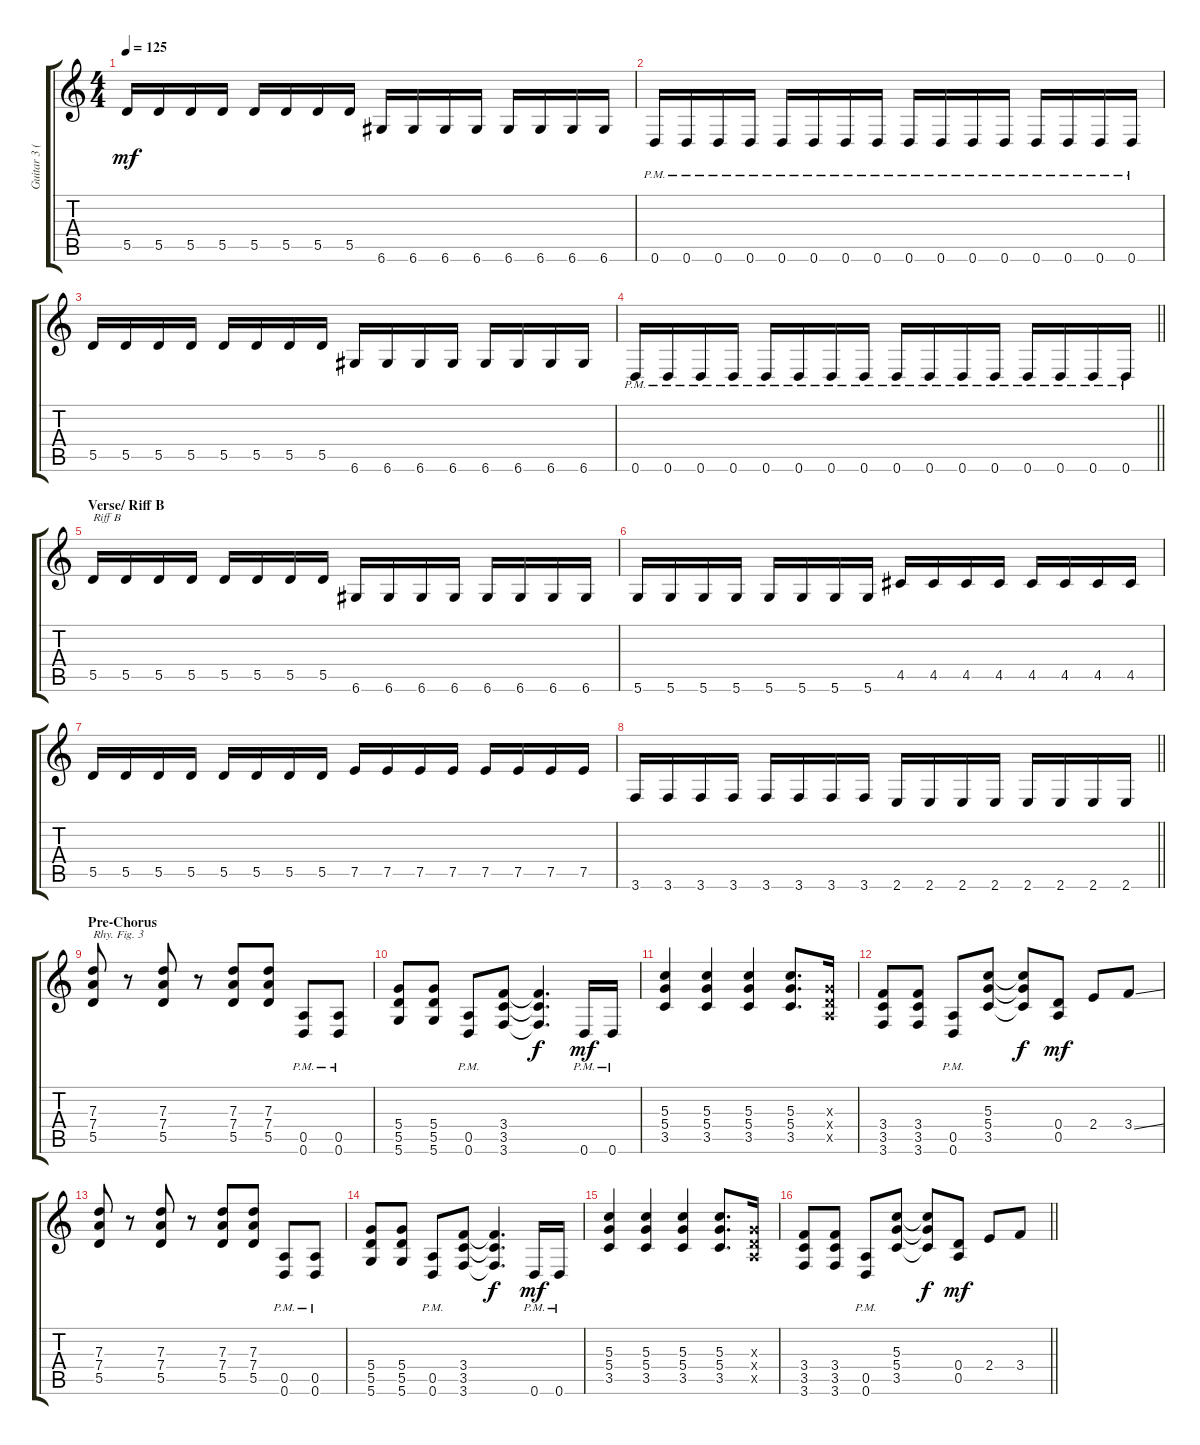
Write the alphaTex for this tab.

\track ("Guitar 3 (elec.)" "Guitar 3 (") {solo instrument distortionguitar}
\staff {score tabs}
\tuning (E4 B3 G3 D3 A2 D2) {hide}
\ts (4 4)
\tempo 125
\clef g2
\ks c
5.5.16{dy mf} 5.5.16 5.5.16 5.5.16 5.5.16 5.5.16 5.5.16 5.5.16 6.6.16 6.6.16 6.6.16 6.6.16 6.6.16 6.6.16 6.6.16 6.6.16 |
0.6{pm}.16 0.6{pm}.16 0.6{pm}.16 0.6{pm}.16 0.6{pm}.16 0.6{pm}.16 0.6{pm}.16 0.6{pm}.16 0.6{pm}.16 0.6{pm}.16 0.6{pm}.16 0.6{pm}.16 0.6{pm}.16 0.6{pm}.16 0.6{pm}.16 0.6{pm}.16 |
5.5.16 5.5.16 5.5.16 5.5.16 5.5.16 5.5.16 5.5.16 5.5.16 6.6.16 6.6.16 6.6.16 6.6.16 6.6.16 6.6.16 6.6.16 6.6.16 |
\barLineRight lightlight
0.6{pm}.16 0.6{pm}.16 0.6{pm}.16 0.6{pm}.16 0.6{pm}.16 0.6{pm}.16 0.6{pm}.16 0.6{pm}.16 0.6{pm}.16 0.6{pm}.16 0.6{pm}.16 0.6{pm}.16 0.6{pm}.16 0.6{pm}.16 0.6{pm}.16 0.6{pm}.16 |
\section ("" "Verse/ Riff B")
5.5.16{txt "Riff B"} 5.5.16 5.5.16 5.5.16 5.5.16 5.5.16 5.5.16 5.5.16 6.6.16 6.6.16 6.6.16 6.6.16 6.6.16 6.6.16 6.6.16 6.6.16 |
5.6.16 5.6.16 5.6.16 5.6.16 5.6.16 5.6.16 5.6.16 5.6.16 4.5.16 4.5.16 4.5.16 4.5.16 4.5.16 4.5.16 4.5.16 4.5.16 |
5.5.16 5.5.16 5.5.16 5.5.16 5.5.16 5.5.16 5.5.16 5.5.16 7.5.16 7.5.16 7.5.16 7.5.16 7.5.16 7.5.16 7.5.16 7.5.16 |
\barLineRight lightlight
3.6.16 3.6.16 3.6.16 3.6.16 3.6.16 3.6.16 3.6.16 3.6.16 2.6.16 2.6.16 2.6.16 2.6.16 2.6.16 2.6.16 2.6.16 2.6.16 |
\section ("" "Pre-Chorus")
(7.3 7.4 5.5).8{txt "Rhy. Fig. 3"} r.8 (7.3 7.4 5.5).8 r.8 (7.3 7.4 5.5).8 (7.3 7.4 5.5).8 (0.5{pm} 0.6{pm}).8 (0.5{pm} 0.6{pm}).8 |
(5.4 5.5 5.6).8 (5.4 5.5 5.6).8 (0.5{pm} 0.6{pm}).8 (3.4 3.5 3.6).8 (3.4{t} 3.5{t} 3.6{t}).4{d dy f} 0.6{pm}.16{dy mf} 0.6{pm}.16 |
(5.3 5.4 3.5).4 (5.3 5.4 3.5).4 (5.3 5.4 3.5).4 (5.3 5.4 3.5).8{d} (0.3{x} 0.4{x} 0.5{x}).16 |
(3.4 3.5 3.6).8 (3.4 3.5 3.6).8 (0.5{pm} 0.6{pm}).8 (5.3 5.4 3.5).8 (5.3{t} 5.4{t} 3.5{t}).8{dy f} (0.4 0.5).8{dy mf} 2.4.8 3.4{ss}.8 |
(7.3 7.4 5.5).8 r.8 (7.3 7.4 5.5).8 r.8 (7.3 7.4 5.5).8 (7.3 7.4 5.5).8 (0.5{pm} 0.6{pm}).8 (0.5{pm} 0.6{pm}).8 |
(5.4 5.5 5.6).8 (5.4 5.5 5.6).8 (0.5{pm} 0.6{pm}).8 (3.4 3.5 3.6).8 (3.4{t} 3.5{t} 3.6{t}).4{d dy f} 0.6{pm}.16{dy mf} 0.6{pm}.16 |
(5.3 5.4 3.5).4 (5.3 5.4 3.5).4 (5.3 5.4 3.5).4 (5.3 5.4 3.5).8{d} (0.3{x} 0.4{x} 0.5{x}).16 |
\barLineRight lightlight
(3.4 3.5 3.6).8 (3.4 3.5 3.6).8 (0.5{pm} 0.6{pm}).8 (5.3 5.4 3.5).8 (5.3{t} 5.4{t} 3.5{t}).8{dy f} (0.4 0.5).8{dy mf} 2.4.8 3.4.8
